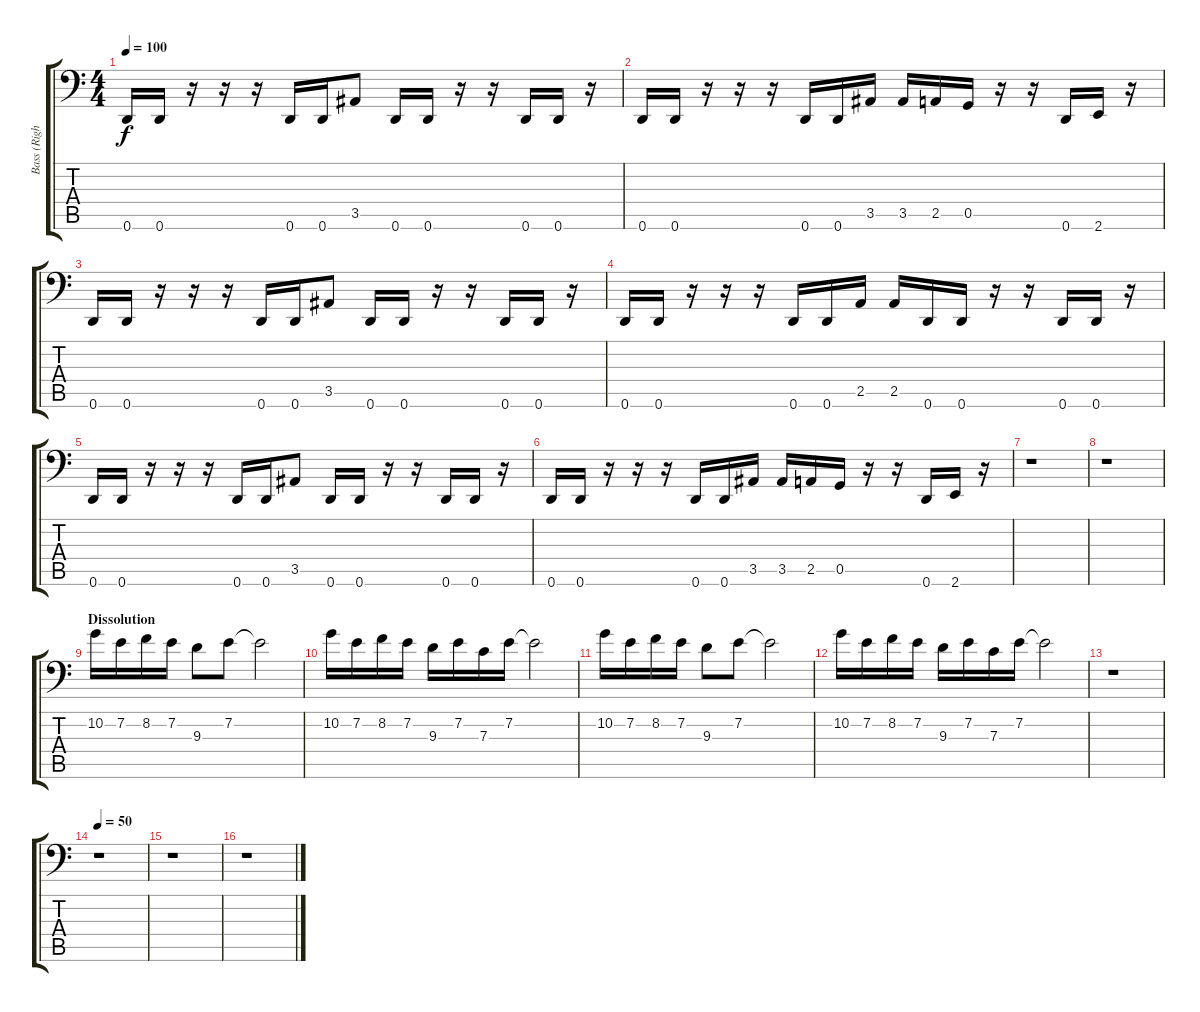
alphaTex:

\track ("Bass (Right)" "Bass (Righ") {instrument contrabass}
\staff {score tabs}
\tuning (D3 A2 F2 C2 G1 D1) {hide}
\ts (4 4)
\tempo 100
\clef f4
\ks c
0.6.16{dy f} 0.6.16 r.16 r.16 r.16 0.6.16 0.6.16 3.5.8 0.6.16 0.6.16 r.16 r.16 0.6.16 0.6.16 r.16 |
0.6.16 0.6.16 r.16 r.16 r.16 0.6.16 0.6.16 3.5.16 3.5.16 2.5.16 0.5.16 r.16 r.16 0.6.16 2.6.16 r.16 |
0.6.16 0.6.16 r.16 r.16 r.16 0.6.16 0.6.16 3.5.8 0.6.16 0.6.16 r.16 r.16 0.6.16 0.6.16 r.16 |
0.6.16 0.6.16 r.16 r.16 r.16 0.6.16 0.6.16 2.5.16 2.5.16 0.6.16 0.6.16 r.16 r.16 0.6.16 0.6.16 r.16 |
0.6.16 0.6.16 r.16 r.16 r.16 0.6.16 0.6.16 3.5.8 0.6.16 0.6.16 r.16 r.16 0.6.16 0.6.16 r.16 |
0.6.16 0.6.16 r.16 r.16 r.16 0.6.16 0.6.16 3.5.16 3.5.16 2.5.16 0.5.16 r.16 r.16 0.6.16 2.6.16 r.16 |
r.1 |
r.1 |
\section ("" "Dissolution")
10.2.16 7.2.16 8.2.16 7.2.16 9.3.8 7.2.8 7.2{t}.2 |
10.2.16 7.2.16 8.2.16 7.2.16 9.3.16 7.2.16 7.3.16 7.2.16 7.2{t}.2 |
10.2.16 7.2.16 8.2.16 7.2.16 9.3.8 7.2.8 7.2{t}.2 |
10.2.16 7.2.16 8.2.16 7.2.16 9.3.16 7.2.16 7.3.16 7.2.16 7.2{t}.2 |
r.1 |
\tempo 50
r.1 |
r.1 |
r.1
